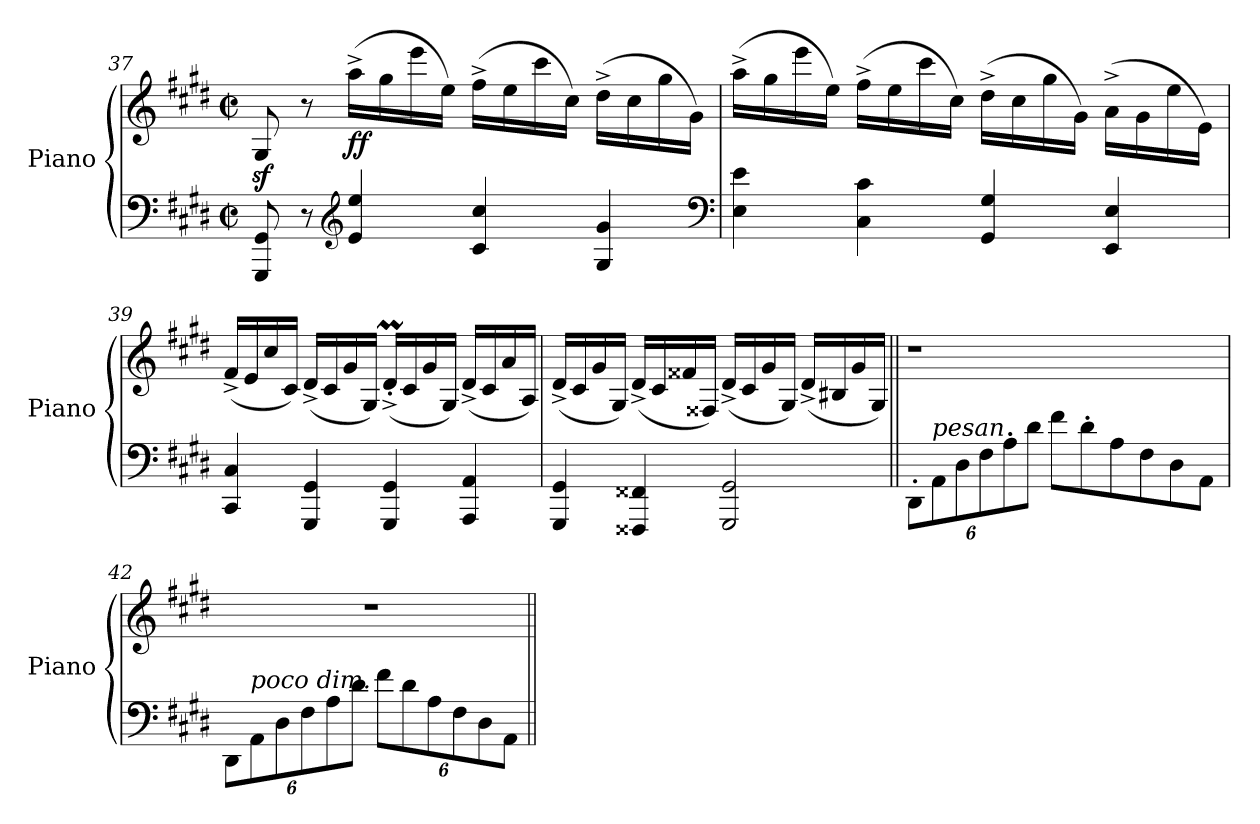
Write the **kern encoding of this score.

**kern	**kern	**dynam
*part1	*part1	*part1
*staff2	*staff1	*staff1/2
*I"Piano	*	*
*I'Piano	*	*
!!LO:LB:g=z
*clefF4	*clefG2	*
*k[f#c#g#d#]	*k[f#c#g#d#]	*
*M2/2	*M2/2	*
*met(c|)	*met(c|)	*
=37	=37	=37
8GGG#/ 8GG#/	8G#z</	.
8r	8r	.
*clefG2	*	*
!	!	!LO:DY:b
4e/ 4ee/	(>16aa^>\LL	ff
.	16gg#\	.
.	16eee\	.
.	16ee\JJ)	.
4c#/ 4cc#/	(>16ff#^>\LL	.
.	16ee\	.
.	16ccc#\	.
.	16cc#\JJ)	.
4G#/ 4g#/	(>16dd#^>\LL	.
.	16cc#\	.
.	16gg#\	.
.	16g#\JJ)	.
*clefF4	*	*
=38	=38	=38
4E\ 4e\	(>16aa^>\LL	.
.	16gg#\	.
.	16eee\	.
.	16ee\JJ)	.
4C#\ 4c#\	(>16ff#^>\LL	.
.	16ee\	.
.	16ccc#\	.
.	16cc#\JJ)	.
4GG#/ 4G#/	(>16dd#^>\LL	.
.	16cc#\	.
.	16gg#\	.
.	16g#\JJ)	.
4EE/ 4E/	(>16a^>\LL	.
.	16g#\	.
.	16ee\	.
.	16e\JJ)	.
=39	=39	=39
4CC#/ 4C#/	(<16f#^</LL	.
.	16e/	.
.	16cc#/	.
.	16c#/JJ)	.
4GGG#/ 4GG#/	(<16d#^</LL	.
.	16c#/	.
.	16g#/	.
.	16G#/JJ)	.
4GGG#/ 4GG#/	(<16d#m^<'>/LL	.
.	16c#/	.
.	16g#/	.
.	16G#/JJ)	.
4AAA/ 4AA/	(<16d#^</LL	.
.	16c#/	.
.	16a/	.
.	16A/JJ)	.
!!LO:LB:g=z
=40	=40	=40
4GGG#/ 4GG#/	(<16d#^</LL	.
.	16c#/	.
.	16g#/	.
.	16G#/JJ)	.
4FFF##X/ 4FF##X/	(<16d#^</LL	.
.	16c#/	.
.	16f##X/	.
.	16F##X/JJ)	.
2GGG#/ 2GG#/	(<16d#^</LL	.
.	16c#/	.
.	16g#/	.
.	16G#/JJ)	.
.	(<16d#^</LL	.
.	16B#X/	.
.	16g#/	.
.	16G#/JJ)	.
=41||	=41||	=41||
12DD#'<\L	1rdd	.
!LO:TX:a:i:t=pesan	!	!
12AA\	.	.
12D#\	.	.
12F#\	.	.
12A'<\	.	.
12d#\J	.	.
8f#\L	.	.
8d#'<'<'<\	.	.
8A\	.	.
8F#\	.	.
8D#\	4ryy	.
8AA\J	.	.
=42	=42	=42
12DD#\L	1rdd	.
!LO:TX:a:i:t=poco dim.	!	!
12AA\	.	.
12D#\	.	.
12F#\	.	.
12A\	.	.
12d#\J	.	.
12f#\L	.	.
12d#\	.	.
12A\	.	.
12F#\	.	.
12D#\	.	.
12AA\J	.	.
=||	=||	=||
*-	*-	*-
